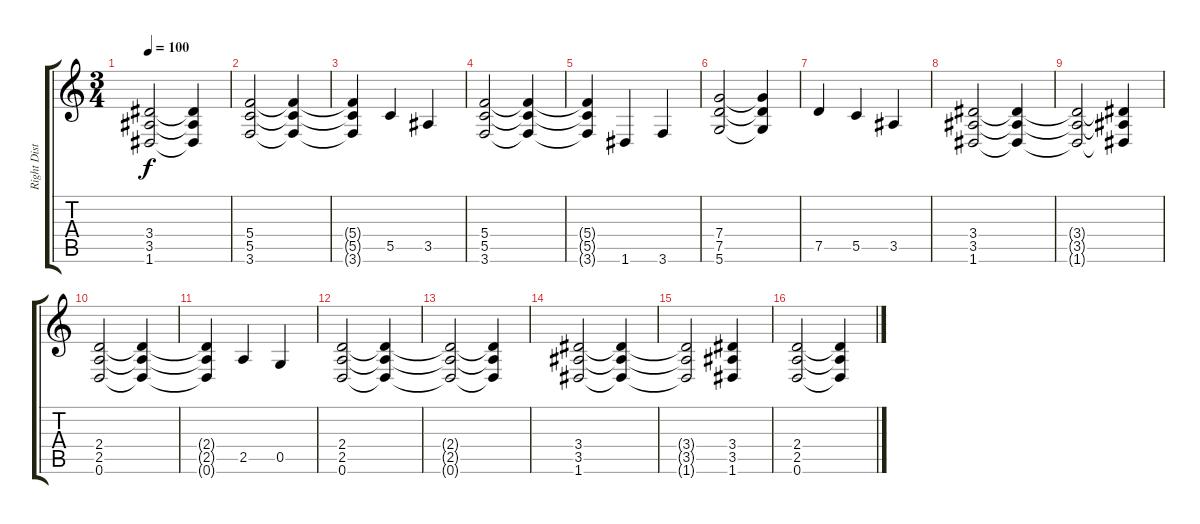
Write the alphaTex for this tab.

\track ("Right Dist. Guitar" "Right Dist") {instrument distortionguitar}
\staff {score tabs}
\tuning (D4 A3 F3 C3 G2 D2) {hide}
\ts (3 4)
\tempo 100
\clef g2
\ks c
(3.4{t} 3.5{t} 1.6{t}).2{dy f} (3.4{t} 3.5{t} 1.6{t}).4 |
(5.4 5.5 3.6).2 (5.4{t} 5.5{t} 3.6{t}).4 |
(5.4{t} 5.5{t} 3.6{t}).4 5.5.4 3.5.4 |
(5.4 5.5 3.6).2 (5.4{t} 5.5{t} 3.6{t}).4 |
(5.4{t} 5.5{t} 3.6{t}).4 1.6.4 3.6.4 |
(7.4 7.5 5.6).2 (7.4{t} 7.5{t} 5.6{t}).4 |
7.5.4 5.5.4 3.5.4 |
(3.4 3.5 1.6).2 (3.4{t} 3.5{t} 1.6{t}).4 |
(3.4{t} 3.5{t} 1.6{t}).2 (3.4{t} 3.5{t} 1.6{t}).4 |
(2.4 2.5 0.6).2 (2.4{t} 2.5{t} 0.6{t}).4 |
(2.4{t} 2.5{t} 0.6{t}).4 2.5.4 0.5.4 |
(2.4 2.5 0.6).2 (2.4{t} 2.5{t} 0.6{t}).4 |
(2.4{t} 2.5{t} 0.6{t}).2 (2.4{t} 2.5{t} 0.6{t}).4 |
(3.4 3.5 1.6).2 (3.4{t} 3.5{t} 1.6{t}).4 |
(3.4{t} 3.5{t} 1.6{t}).2 (3.4 3.5 1.6).4 |
(2.4 2.5 0.6).2 (2.4{t} 2.5{t} 0.6{t}).4
